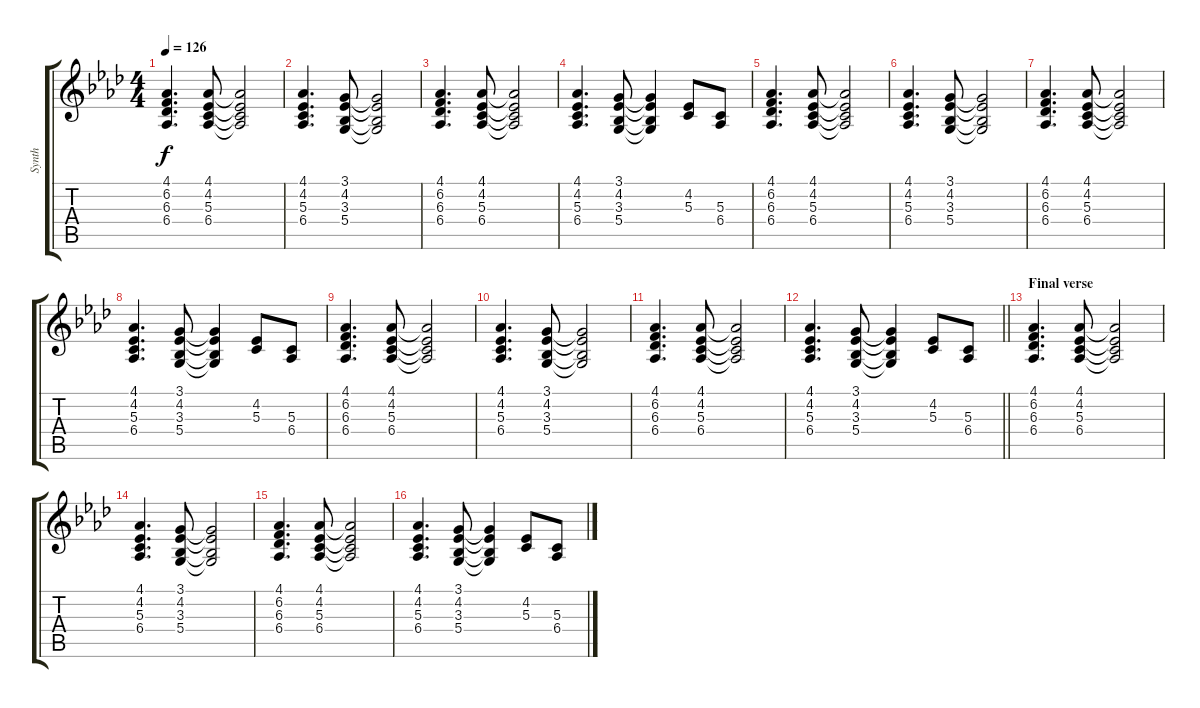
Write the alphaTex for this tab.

\track ("Synth" "Synth") {instrument pad1newage}
\staff {score tabs}
\tuning (E4 B3 G3 D3 A2 E2) {hide}
\ts (4 4)
\tempo 126
\clef g2
\ks ab
(4.1 6.2 6.3 6.4).4{d dy f} (4.1 4.2 5.3 6.4).8 (4.1{t} 4.2{t} 5.3{t} 6.4{t}).2 |
(4.1 4.2 5.3 6.4).4{d} (3.1 4.2 3.3 5.4).8 (3.1{t} 4.2{t} 3.3{t} 5.4{t}).2 |
(4.1 6.2 6.3 6.4).4{d} (4.1 4.2 5.3 6.4).8 (4.1{t} 4.2{t} 5.3{t} 6.4{t}).2 |
(4.1 4.2 5.3 6.4).4{d} (3.1 4.2 3.3 5.4).8 (3.1{t} 4.2{t} 3.3{t} 5.4{t}).4 (4.2 5.3).8 (5.3 6.4).8 |
(4.1 6.2 6.3 6.4).4{d} (4.1 4.2 5.3 6.4).8 (4.1{t} 4.2{t} 5.3{t} 6.4{t}).2 |
(4.1 4.2 5.3 6.4).4{d} (3.1 4.2 3.3 5.4).8 (3.1{t} 4.2{t} 3.3{t} 5.4{t}).2 |
(4.1 6.2 6.3 6.4).4{d} (4.1 4.2 5.3 6.4).8 (4.1{t} 4.2{t} 5.3{t} 6.4{t}).2 |
(4.1 4.2 5.3 6.4).4{d} (3.1 4.2 3.3 5.4).8 (3.1{t} 4.2{t} 3.3{t} 5.4{t}).4 (4.2 5.3).8 (5.3 6.4).8 |
(4.1 6.2 6.3 6.4).4{d} (4.1 4.2 5.3 6.4).8 (4.1{t} 4.2{t} 5.3{t} 6.4{t}).2 |
(4.1 4.2 5.3 6.4).4{d} (3.1 4.2 3.3 5.4).8 (3.1{t} 4.2{t} 3.3{t} 5.4{t}).2 |
(4.1 6.2 6.3 6.4).4{d} (4.1 4.2 5.3 6.4).8 (4.1{t} 4.2{t} 5.3{t} 6.4{t}).2 |
\barLineRight lightlight
(4.1 4.2 5.3 6.4).4{d} (3.1 4.2 3.3 5.4).8 (3.1{t} 4.2{t} 3.3{t} 5.4{t}).4 (4.2 5.3).8 (5.3 6.4).8 |
\section ("" "Final verse")
(4.1 6.2 6.3 6.4).4{d} (4.1 4.2 5.3 6.4).8 (4.1{t} 4.2{t} 5.3{t} 6.4{t}).2 |
(4.1 4.2 5.3 6.4).4{d} (3.1 4.2 3.3 5.4).8 (3.1{t} 4.2{t} 3.3{t} 5.4{t}).2 |
(4.1 6.2 6.3 6.4).4{d} (4.1 4.2 5.3 6.4).8 (4.1{t} 4.2{t} 5.3{t} 6.4{t}).2 |
(4.1 4.2 5.3 6.4).4{d} (3.1 4.2 3.3 5.4).8 (3.1{t} 4.2{t} 3.3{t} 5.4{t}).4 (4.2 5.3).8 (5.3 6.4).8
